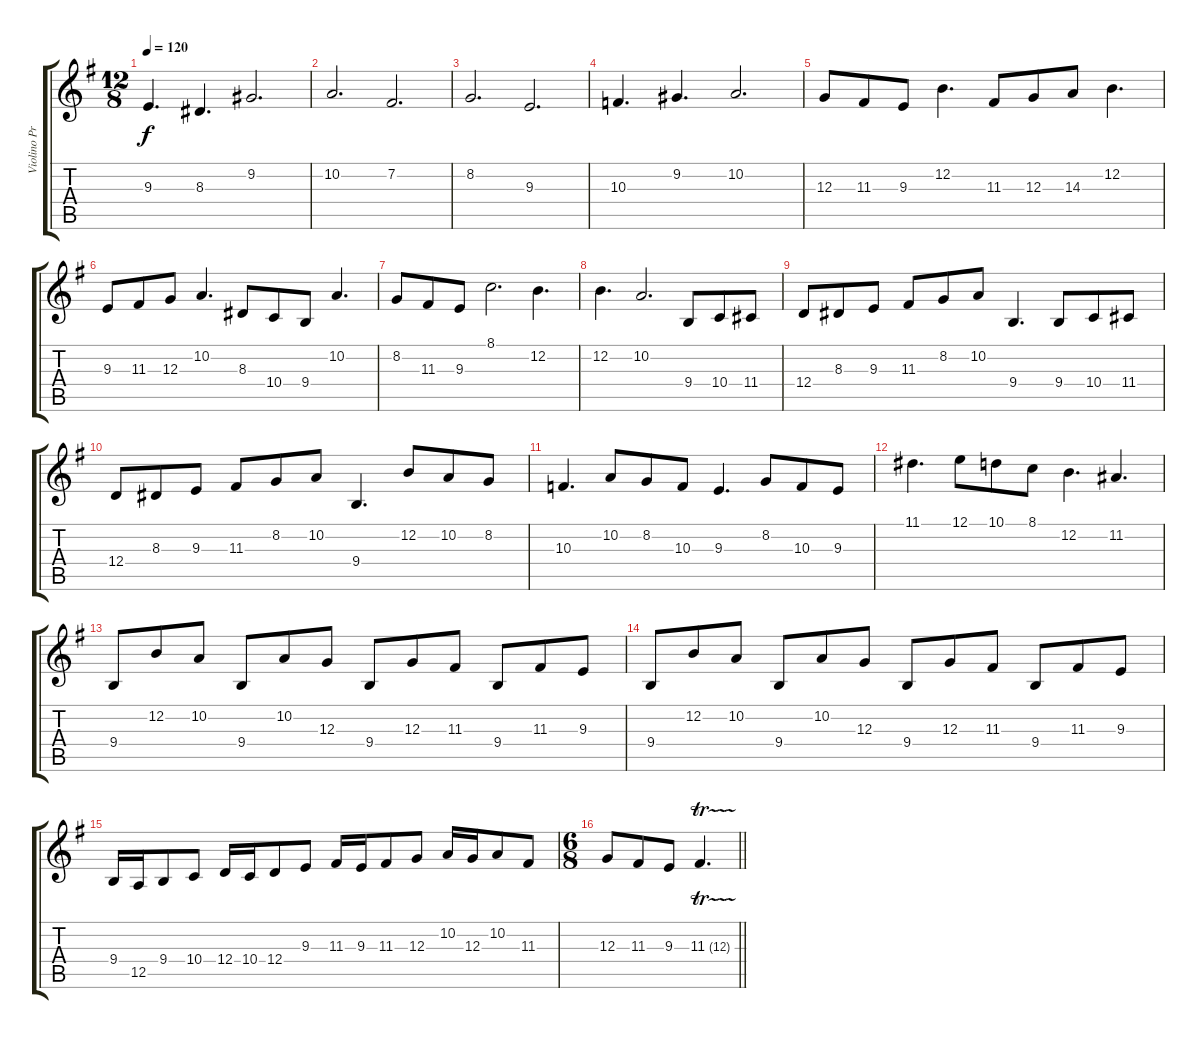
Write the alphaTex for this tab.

\track ("Violino Principale" "Violino Pr") {instrument violin}
\staff {score tabs}
\tuning (E4 B3 G3 D3 A2 E2) {hide}
\ts (12 8)
\tempo 120
\clef g2
\ks g
9.3.4{d dy f} 8.3.4{d} 9.2.2{d} |
10.2.2{d} 7.2.2{d} |
8.2.2{d} 9.3.2{d} |
10.3.4{d} 9.2.4{d} 10.2.2{d} |
12.3.8 11.3.8 9.3.8 12.2.4{d} 11.3.8 12.3.8 14.3.8 12.2.4{d} |
9.3.8 11.3.8 12.3.8 10.2.4{d} 8.3.8 10.4.8 9.4.8 10.2.4{d} |
8.2.8 11.3.8 9.3.8 8.1.2{d} 12.2.4{d} |
12.2.4{d} 10.2.2{d} 9.4.8 10.4.8 11.4.8 |
12.4.8 8.3.8 9.3.8 11.3.8 8.2.8 10.2.8 9.4.4{d} 9.4.8 10.4.8 11.4.8 |
12.4.8 8.3.8 9.3.8 11.3.8 8.2.8 10.2.8 9.4.4{d} 12.2.8 10.2.8 8.2.8 |
10.3.4{d} 10.2.8 8.2.8 10.3.8 9.3.4{d} 8.2.8 10.3.8 9.3.8 |
11.1.4{d} 12.1.8 10.1.8 8.1.8 12.2.4{d} 11.2.4{d} |
9.4.8 12.2.8 10.2.8 9.4.8 10.2.8 12.3.8 9.4.8 12.3.8 11.3.8 9.4.8 11.3.8 9.3.8 |
9.4.8 12.2.8 10.2.8 9.4.8 10.2.8 12.3.8 9.4.8 12.3.8 11.3.8 9.4.8 11.3.8 9.3.8 |
9.4.16 12.5.16 9.4.8 10.4.8 12.4.16 10.4.16 12.4.8 9.3.8 11.3.16 9.3.16 11.3.8 12.3.8 10.2.16 12.3.16 10.2.8 11.3.8 |
\ts (6 8)
\barLineRight lightlight
12.3.8 11.3.8 9.3.8 11.3{tr (12 32)}.4{d}
